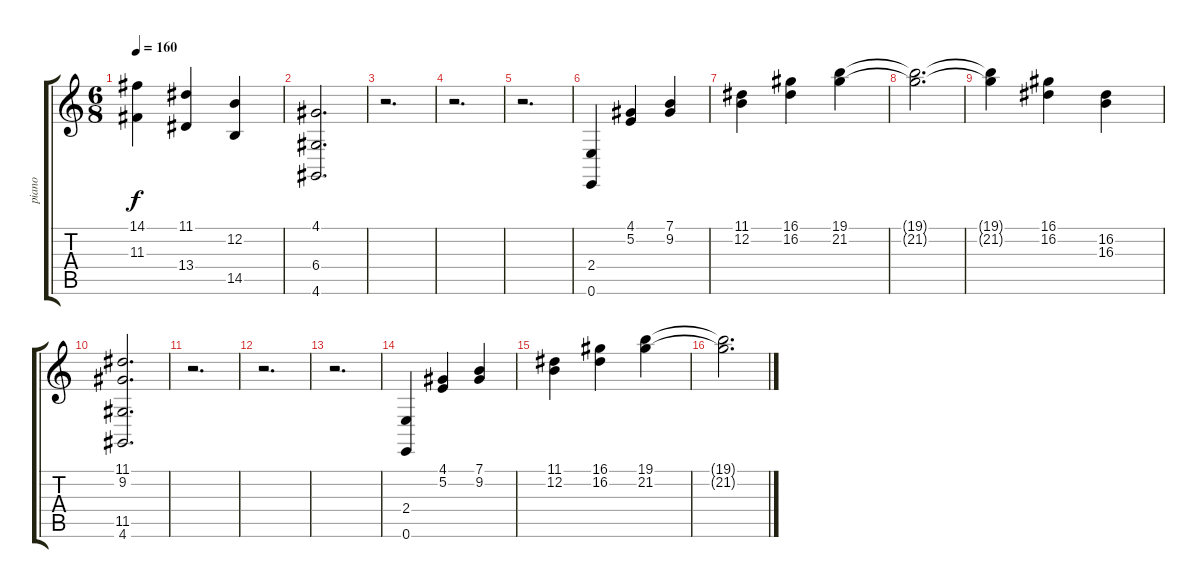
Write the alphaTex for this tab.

\track ("piano" "piano") {instrument acousticgrandpiano}
\staff {score tabs}
\tuning (E4 B3 G3 D3 A2 E2) {hide}
\ts (6 8)
\tempo 160
\clef g2
\ks c
(14.1{t} 11.3{t}).4{dy f} (11.1 13.4).4 (12.2 14.5).4 |
(4.1 6.4 4.6).2{d} |
r.2{d} |
r.2{d} |
r.2{d} |
(2.4 0.6).4 (4.1 5.2).4 (7.1 9.2).4 |
(11.1 12.2).4 (16.1 16.2).4 (19.1 21.2).4 |
(19.1{t} 21.2{t}).2{d} |
(19.1{t} 21.2{t}).4 (16.1 16.2).4 (16.2 16.3).4 |
(11.1 9.2 11.5 4.6).2{d} |
r.2{d} |
r.2{d} |
r.2{d} |
(2.4 0.6).4 (4.1 5.2).4 (7.1 9.2).4 |
(11.1 12.2).4 (16.1 16.2).4 (19.1 21.2).4 |
(19.1{t} 21.2{t}).2{d}
